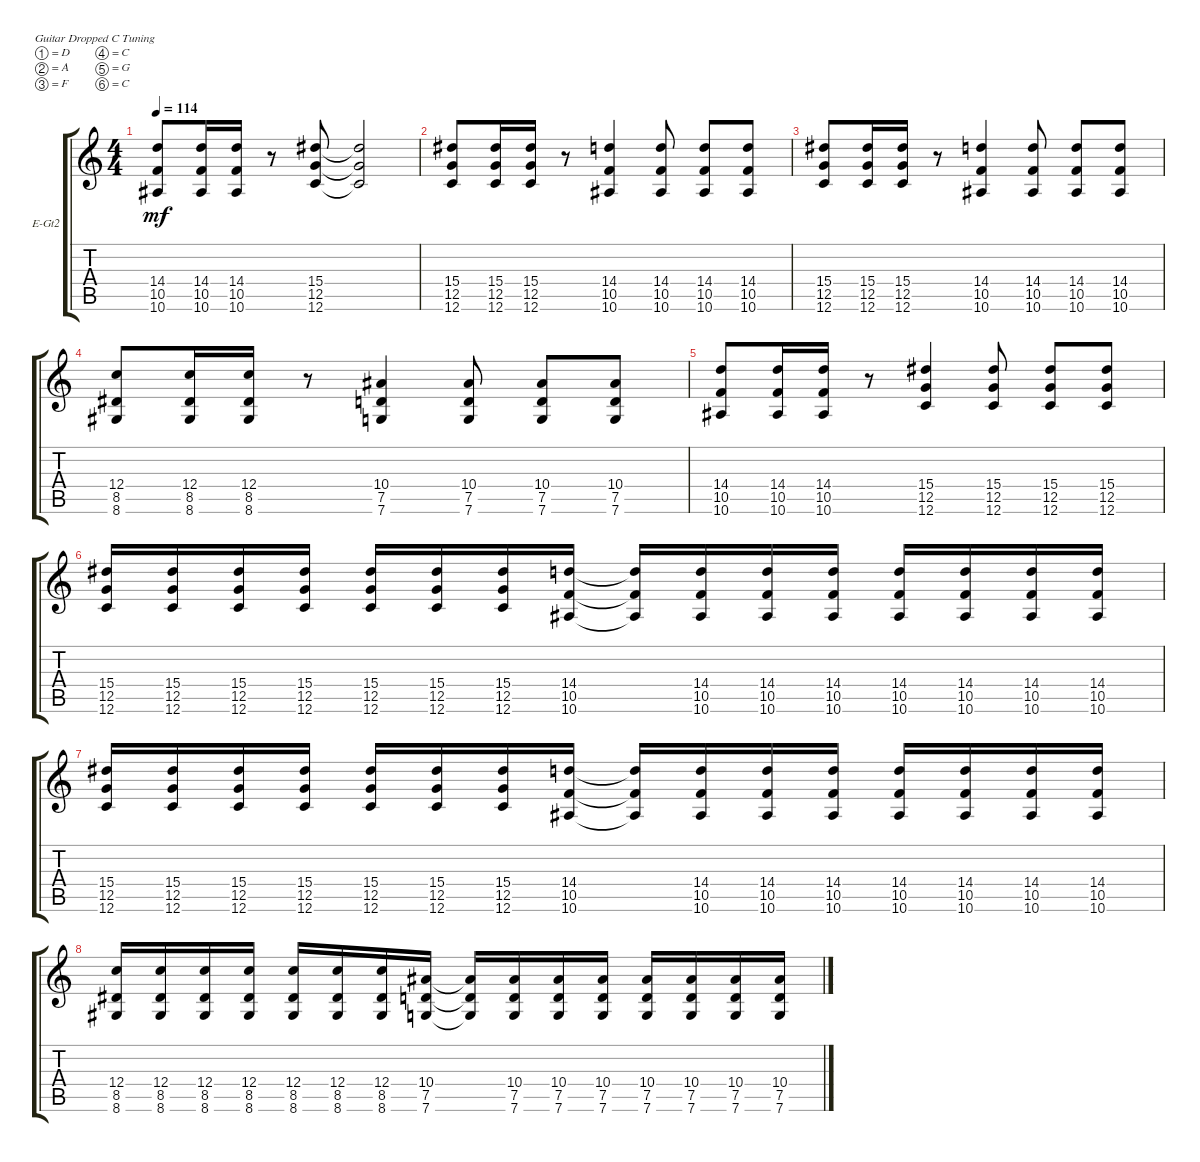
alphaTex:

\defaultSystemsLayout 4
\bracketExtendMode groupsimilarinstruments
\firstSystemTrackNameOrientation horizontal
\otherSystemsTrackNameOrientation horizontal
\track ("Guitar 2" "E-Gt2") {instrument distortionguitar}
\staff {score tabs}
\tuning (D4 A3 F3 C3 G2 C2)
\ts (4 4)
\tempo 114
\clef g2
\ks c
(10.6 10.5 14.4).8{dy mf} (10.6 10.5 14.4).16 (10.6 10.5 14.4).16 r.8 (12.6 12.5 15.4).8 (12.6{t} 12.5{t} 15.4{t}).2 |
(12.6 12.5 15.4).8 (12.6 12.5 15.4).16 (12.6 12.5 15.4).16 r.8 (10.6 10.5 14.4).4 (10.6 10.5 14.4).8 (10.6 10.5 14.4).8 (10.6 10.5 14.4).8 |
(12.6 12.5 15.4).8 (12.6 12.5 15.4).16 (12.6 12.5 15.4).16 r.8 (10.6 10.5 14.4).4 (10.6 10.5 14.4).8 (10.6 10.5 14.4).8 (10.6 10.5 14.4).8 |
(8.6 8.5 12.4).8 (8.6 8.5 12.4).16 (8.6 8.5 12.4).16 r.8 (7.6 7.5 10.4).4 (7.6 7.5 10.4).8 (7.6 7.5 10.4).8 (7.6 7.5 10.4).8 |
(10.6 10.5 14.4).8 (10.6 10.5 14.4).16 (10.6 10.5 14.4).16 r.8 (12.6 12.5 15.4).4 (12.6 12.5 15.4).8 (12.6 12.5 15.4).8 (12.6 12.5 15.4).8 |
(12.6 12.5 15.4).16 (12.6 12.5 15.4).16 (12.6 12.5 15.4).16 (12.6 12.5 15.4).16 (12.6 12.5 15.4).16 (12.6 12.5 15.4).16 (12.6 12.5 15.4).16 (10.6 14.4 10.5).16 (10.6{t} 10.5{t} 14.4{t}).16 (10.6 10.5 14.4).16 (10.6 10.5 14.4).16 (10.6 10.5 14.4).16 (10.6 10.5 14.4).16 (10.6 10.5 14.4).16 (10.6 10.5 14.4).16 (10.6 10.5 14.4).16 |
(12.6 12.5 15.4).16 (12.6 12.5 15.4).16 (12.6 12.5 15.4).16 (12.6 12.5 15.4).16 (12.6 12.5 15.4).16 (12.6 12.5 15.4).16 (12.6 12.5 15.4).16 (10.6 14.4 10.5).16 (10.6{t} 10.5{t} 14.4{t}).16 (10.6 10.5 14.4).16 (10.6 10.5 14.4).16 (10.6 10.5 14.4).16 (10.6 10.5 14.4).16 (10.6 10.5 14.4).16 (10.6 10.5 14.4).16 (10.6 10.5 14.4).16 |
(8.6 8.5 12.4).16 (8.6 8.5 12.4).16 (8.6 8.5 12.4).16 (8.6 8.5 12.4).16 (8.6 8.5 12.4).16 (8.6 8.5 12.4).16 (8.6 8.5 12.4).16 (7.6 7.5 10.4).16 (7.6{t} 7.5{t} 10.4{t}).16 (7.6 7.5 10.4).16 (7.6 7.5 10.4).16 (7.6 7.5 10.4).16 (7.6 7.5 10.4).16 (7.6 7.5 10.4).16 (7.6 7.5 10.4).16 (7.6 7.5 10.4).16
